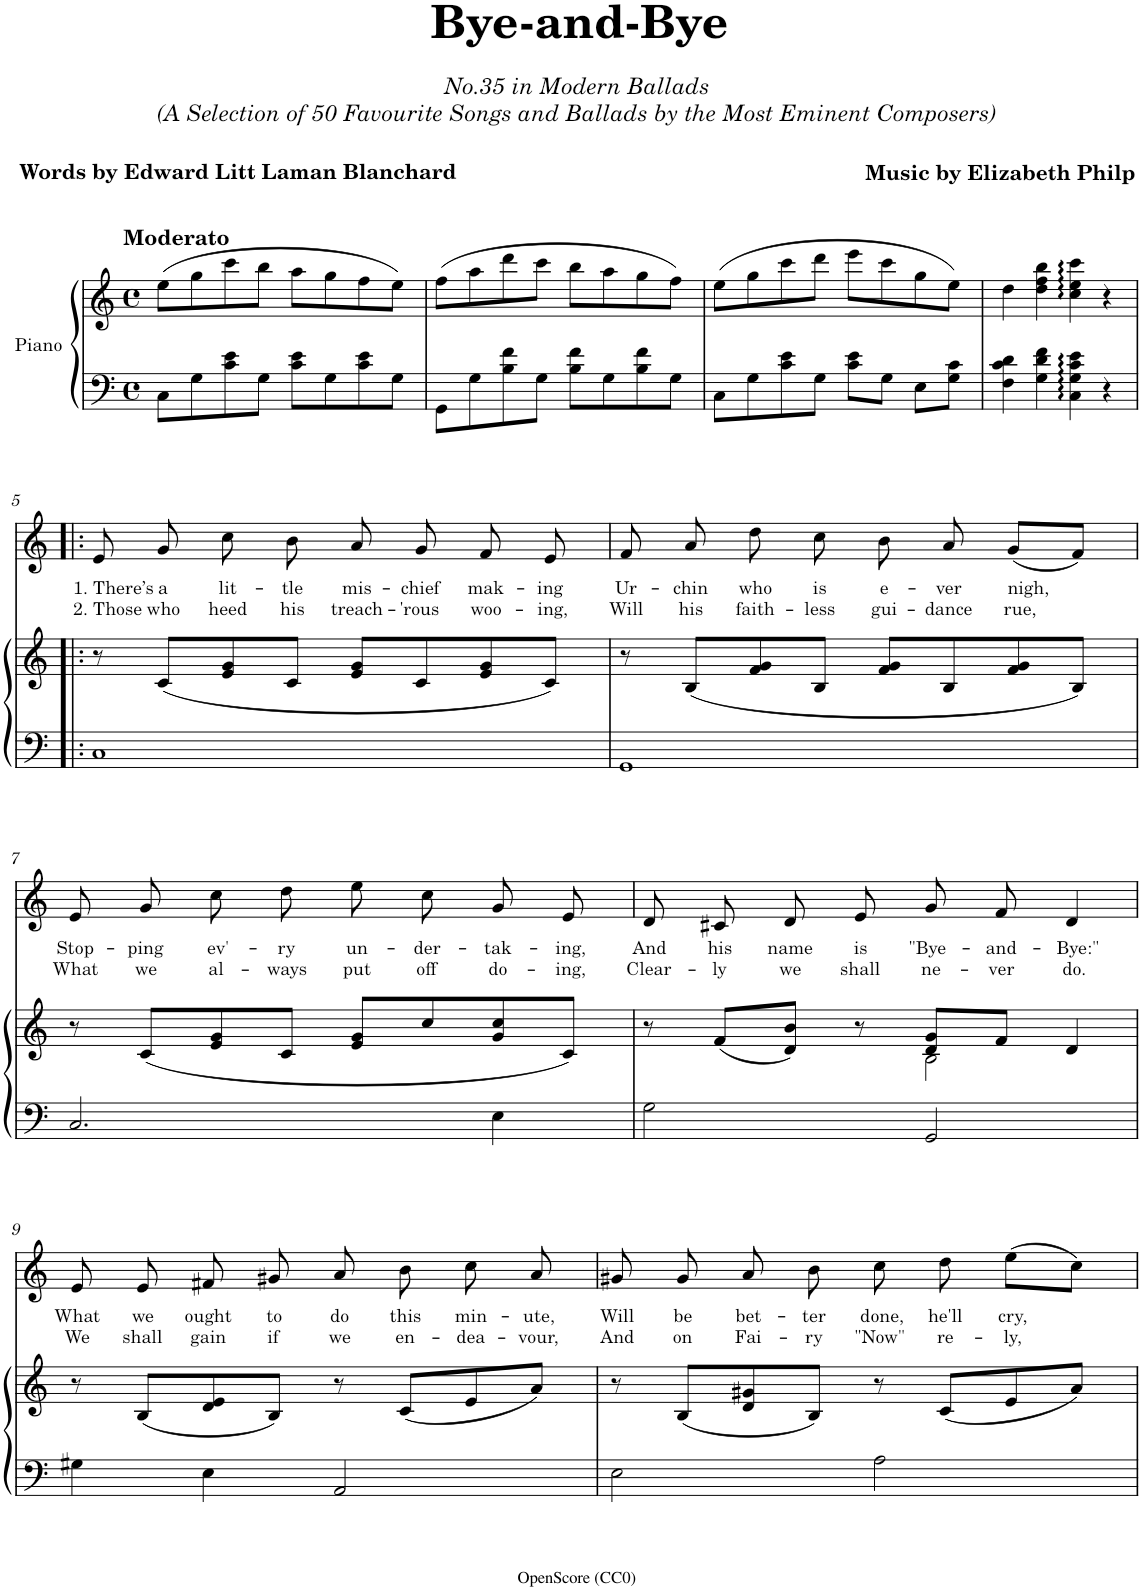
**kern	**kern	**kern	**text	**text
*part2	*part2	*part1	*part1	*part1
*staff3	*staff2	*staff1	*staff1	*staff1
*I"Piano	*	*I"Voice	*	*
*I'Pno	*	*	*	*
*clefF4	*clefG2	*clefG2	*	*
*k[]	*k[]	*k[]	*	*
*M4/4	*M4/4	*M4/4	*	*
*met(c)	*met(c)	*met(c)	*	*
=1	=1	=1	=1	=1
!	!	!LO:TX:a:B:t=Moderato	!	!
8C\L	(8ee\L	1r	.	.
8G\	8gg\	.	.	.
8c\ 8e\	8ccc\	.	.	.
8G\J	8bb\J	.	.	.
8c\ 8e\L	8aa\L	.	.	.
8G\	8gg\	.	.	.
8c\ 8e\	8ff\	.	.	.
8G\J	8ee\J)	.	.	.
=2	=2	=2	=2	=2
8GG\L	(8ff\L	1r	.	.
8G\	8aa\	.	.	.
8B\ 8f\	8ddd\	.	.	.
8G\J	8ccc\J	.	.	.
8B\ 8f\L	8bb\L	.	.	.
8G\	8aa\	.	.	.
8B\ 8f\	8gg\	.	.	.
8G\J	8ff\J)	.	.	.
=3	=3	=3	=3	=3
8C\L	(8ee\L	1r	.	.
8G\	8gg\	.	.	.
8c\ 8e\	8ccc\	.	.	.
8G\J	8ddd\J	.	.	.
8c\ 8e\L	8eee\L	.	.	.
8G\J	8ccc\	.	.	.
8E\L	8gg\	.	.	.
8G\ 8c\J	8ee\J)	.	.	.
=4	=4	=4	=4	=4
4F\ 4c\ 4d\	4dd\	1r	.	.
4G\ 4d\ 4f\	4dd\ 4ff\ 4bb\	.	.	.
4C\ 4G\ 4c\ 4e\	4cc\ 4ee\ 4ccc\	.	.	.
4r	4r	.	.	.
!!LO:LB:g=z
=5!|:	=5!|:	=5!|:	=5!|:	=5!|:
!	!	!	!LO:LY:b	!LO:LY:b
1C	8r	8e/	1. There’s	2. Those
!	!	!	!LO:LY:b	!LO:LY:b
.	(8c/L	8g/	a	who
!	!	!	!LO:LY:b	!LO:LY:b
.	8e/ 8g/	8cc\	lit-	heed
!	!	!	!LO:LY:b	!LO:LY:b
.	8c/J	8b\	-tle	his
!	!	!	!LO:LY:b	!LO:LY:b
.	8e/ 8g/L	8a/	mis-	treach-
!	!	!	!LO:LY:b	!LO:LY:b
.	8c/	8g/	-chief	-'rous
!	!	!	!LO:LY:b	!LO:LY:b
.	8e/ 8g/	8f/	mak-	woo-
!	!	!	!LO:LY:b	!LO:LY:b
.	8c/J)	8e/	-ing	-ing,
=6	=6	=6	=6	=6
!	!	!	!LO:LY:b	!LO:LY:b
1GG	8r	8f/	Ur-	Will
!	!	!	!LO:LY:b	!LO:LY:b
.	(8B/L	8a/	-chin	his
!	!	!	!LO:LY:b	!LO:LY:b
.	8f/ 8g/	8dd\	who	faith-
!	!	!	!LO:LY:b	!LO:LY:b
.	8B/J	8cc\	is	-less
!	!	!	!LO:LY:b	!LO:LY:b
.	8f/ 8g/L	8b\	e-	gui-
!	!	!	!LO:LY:b	!LO:LY:b
.	8B/	8a/	-ver	-dance
!	!	!	!LO:LY:b	!LO:LY:b
.	8f/ 8g/	(8g/L	nigh,	rue,
.	8B/J)	8f/J)	.	.
!!LO:LB:g=z
=7	=7	=7	=7	=7
!	!	!	!LO:LY:b	!LO:LY:b
2.C/	8r	8e/	Stop-	What
!	!	!	!LO:LY:b	!LO:LY:b
.	(8c/L	8g/	-ping	we
!	!	!	!LO:LY:b	!LO:LY:b
.	8e/ 8g/	8cc\	ev'-	al-
!	!	!	!LO:LY:b	!LO:LY:b
.	8c/J	8dd\	-ry	-ways
!	!	!	!LO:LY:b	!LO:LY:b
.	8e/ 8g/L	8ee\	un-	put
!	!	!	!LO:LY:b	!LO:LY:b
.	8cc/	8cc\	-der-	off
!	!	!	!LO:LY:b	!LO:LY:b
4E\	8g/ 8cc/	8g/	-tak-	do-
!	!	!	!LO:LY:b	!LO:LY:b
.	8c/J)	8e/	-ing,	-ing,
=8	=8	=8	=8	=8
*	*^	*	*	*
!	!	!	!	!LO:LY:b	!LO:LY:b
2G\	8r	2ryy	8d/	And	Clear-
!	!	!	!	!LO:LY:b	!LO:LY:b
.	(8f/L	.	8c#X/	his	-ly
!	!	!	!	!LO:LY:b	!LO:LY:b
.	8d/ 8b/J)	.	8d/	name	we
!	!	!	!	!LO:LY:b	!LO:LY:b
.	8r	.	8e/	is	shall
!	!	!	!	!LO:LY:b	!LO:LY:b
2GG/	8d/ 8g/L	2B\	8g/	"Bye-	ne-
!	!	!	!	!LO:LY:b	!LO:LY:b
.	8f/J	.	8f/	-and-	-ver
!	!	!	!	!LO:LY:b	!LO:LY:b
.	4d/	.	4d/	-Bye:"	do.
*	*v	*v	*	*	*
!!LO:LB:g=z
=9	=9	=9	=9	=9
!	!	!	!LO:LY:b	!LO:LY:b
4G#X\	8r	8e/	What	We
!	!	!	!LO:LY:b	!LO:LY:b
.	(8B/L	8e/	we	shall
!	!	!	!LO:LY:b	!LO:LY:b
4E\	8d/ 8e/	8f#X/	ought	gain
!	!	!	!LO:LY:b	!LO:LY:b
.	8B/J)	8g#X/	to	if
!	!	!	!LO:LY:b	!LO:LY:b
2AA/	8r	8a/	do	we
!	!	!	!LO:LY:b	!LO:LY:b
.	(8c/L	8b\	this	en-
!	!	!	!LO:LY:b	!LO:LY:b
.	8e/	8cc\	min-	-dea-
!	!	!	!LO:LY:b	!LO:LY:b
.	8a/J)	8a/	-ute,	-vour,
=10	=10	=10	=10	=10
!	!	!	!LO:LY:b	!LO:LY:b
2E\	8r	8g#X/	Will	And
!	!	!	!LO:LY:b	!LO:LY:b
.	(8B/L	8g#/	be	on
!	!	!	!LO:LY:b	!LO:LY:b
.	8d/ 8g#X/	8a/	bet-	Fai-
!	!	!	!LO:LY:b	!LO:LY:b
.	8B/J)	8b\	-ter	-ry
!	!	!	!LO:LY:b	!LO:LY:b
2A\	8r	8cc\	done,	"Now"
!	!	!	!LO:LY:b	!LO:LY:b
.	(8c/L	8dd\	he'll	re-
!	!	!	!LO:LY:b	!LO:LY:b
.	8e/	(8ee\L	cry,	-ly,
.	8a/J)	8cc\J)	.	.
=	=	=	=	=
*-	*-	*-	*-	*-
